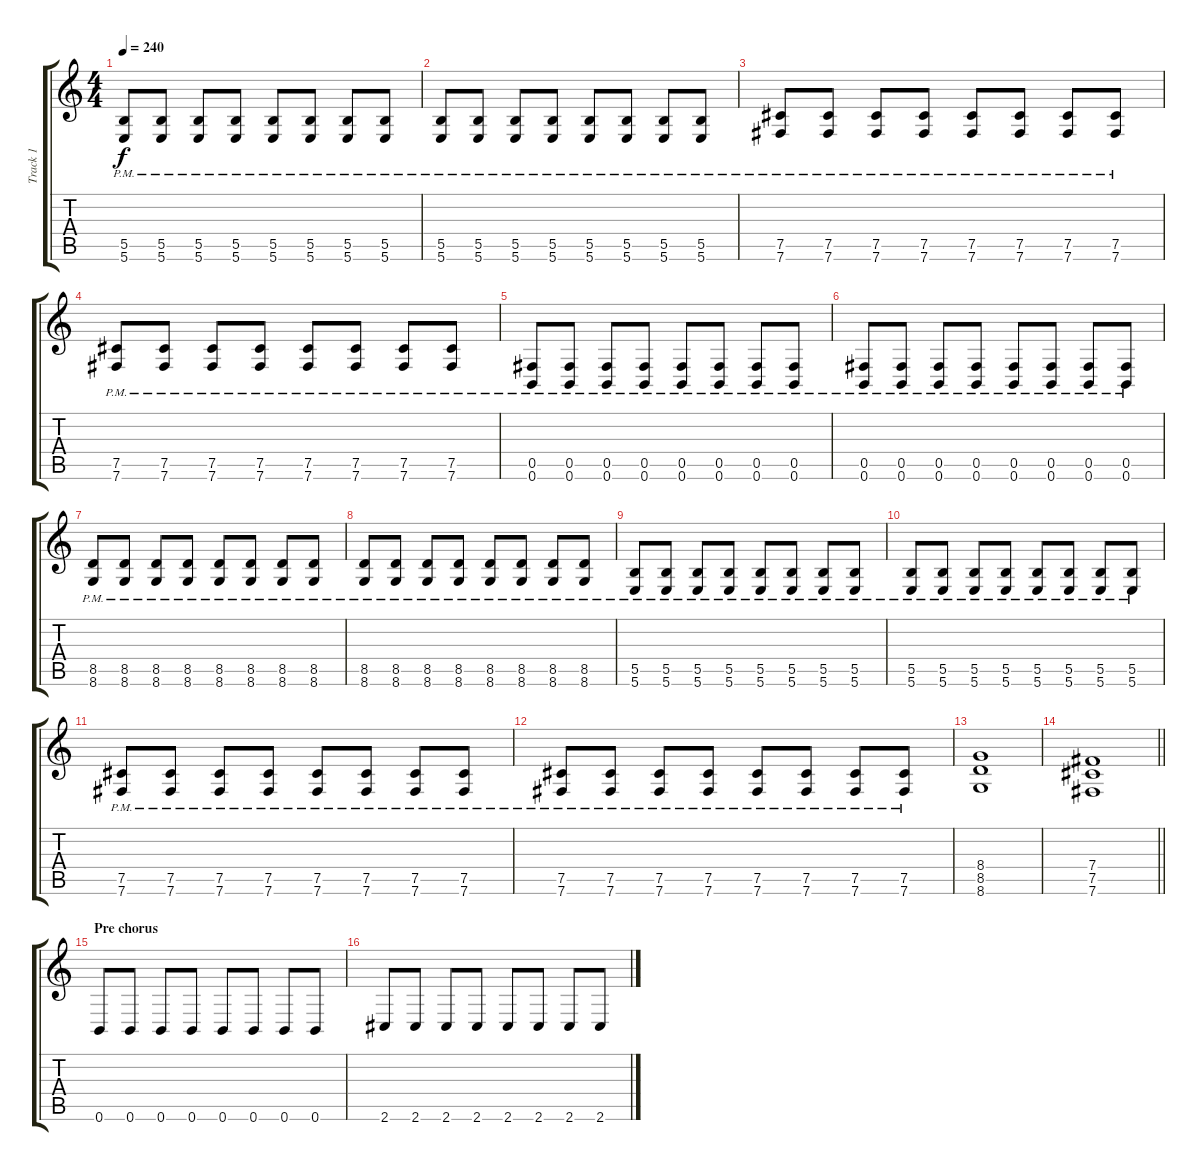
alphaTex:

\track ("Track 1" "Track 1") {instrument distortionguitar}
\staff {score tabs}
\tuning (Db4 Ab3 E3 B2 Gb2 B1) {hide}
\ts (4 4)
\tempo 240
\clef g2
\ks c
(5.5{pm} 5.6{pm}).8{dy f} (5.5{pm} 5.6{pm}).8 (5.5{pm} 5.6{pm}).8 (5.5{pm} 5.6{pm}).8 (5.5{pm} 5.6{pm}).8 (5.5{pm} 5.6{pm}).8 (5.5{pm} 5.6{pm}).8 (5.5{pm} 5.6{pm}).8 |
(5.5{pm} 5.6{pm}).8 (5.5{pm} 5.6{pm}).8 (5.5{pm} 5.6{pm}).8 (5.5{pm} 5.6{pm}).8 (5.5{pm} 5.6{pm}).8 (5.5{pm} 5.6{pm}).8 (5.5{pm} 5.6{pm}).8 (5.5{pm} 5.6{pm}).8 |
(7.5{pm} 7.6{pm}).8 (7.5{pm} 7.6{pm}).8 (7.5{pm} 7.6{pm}).8 (7.5{pm} 7.6{pm}).8 (7.5{pm} 7.6{pm}).8 (7.5{pm} 7.6{pm}).8 (7.5{pm} 7.6{pm}).8 (7.5{pm} 7.6{pm}).8 |
(7.5{pm} 7.6{pm}).8 (7.5{pm} 7.6{pm}).8 (7.5{pm} 7.6{pm}).8 (7.5{pm} 7.6{pm}).8 (7.5{pm} 7.6{pm}).8 (7.5{pm} 7.6{pm}).8 (7.5{pm} 7.6{pm}).8 (7.5{pm} 7.6{pm}).8 |
(0.5{pm} 0.6{pm}).8 (0.5{pm} 0.6{pm}).8 (0.5{pm} 0.6{pm}).8 (0.5{pm} 0.6{pm}).8 (0.5{pm} 0.6{pm}).8 (0.5{pm} 0.6{pm}).8 (0.5{pm} 0.6{pm}).8 (0.5{pm} 0.6{pm}).8 |
(0.5{pm} 0.6{pm}).8 (0.5{pm} 0.6{pm}).8 (0.5{pm} 0.6{pm}).8 (0.5{pm} 0.6{pm}).8 (0.5{pm} 0.6{pm}).8 (0.5{pm} 0.6{pm}).8 (0.5{pm} 0.6{pm}).8 (0.5{pm} 0.6{pm}).8 |
(8.5{pm} 8.6{pm}).8 (8.5{pm} 8.6{pm}).8 (8.5{pm} 8.6{pm}).8 (8.5{pm} 8.6{pm}).8 (8.5{pm} 8.6{pm}).8 (8.5{pm} 8.6{pm}).8 (8.5{pm} 8.6{pm}).8 (8.5{pm} 8.6{pm}).8 |
(8.5{pm} 8.6{pm}).8 (8.5{pm} 8.6{pm}).8 (8.5{pm} 8.6{pm}).8 (8.5{pm} 8.6{pm}).8 (8.5{pm} 8.6{pm}).8 (8.5{pm} 8.6{pm}).8 (8.5{pm} 8.6{pm}).8 (8.5{pm} 8.6{pm}).8 |
(5.5{pm} 5.6{pm}).8 (5.5{pm} 5.6{pm}).8 (5.5{pm} 5.6{pm}).8 (5.5{pm} 5.6{pm}).8 (5.5{pm} 5.6{pm}).8 (5.5{pm} 5.6{pm}).8 (5.5{pm} 5.6{pm}).8 (5.5{pm} 5.6{pm}).8 |
(5.5{pm} 5.6{pm}).8 (5.5{pm} 5.6{pm}).8 (5.5{pm} 5.6{pm}).8 (5.5{pm} 5.6{pm}).8 (5.5{pm} 5.6{pm}).8 (5.5{pm} 5.6{pm}).8 (5.5{pm} 5.6{pm}).8 (5.5{pm} 5.6{pm}).8 |
(7.5{pm} 7.6{pm}).8 (7.5{pm} 7.6{pm}).8 (7.5{pm} 7.6{pm}).8 (7.5{pm} 7.6{pm}).8 (7.5{pm} 7.6{pm}).8 (7.5{pm} 7.6{pm}).8 (7.5{pm} 7.6{pm}).8 (7.5{pm} 7.6{pm}).8 |
(7.5{pm} 7.6{pm}).8 (7.5{pm} 7.6{pm}).8 (7.5{pm} 7.6{pm}).8 (7.5{pm} 7.6{pm}).8 (7.5{pm} 7.6{pm}).8 (7.5{pm} 7.6{pm}).8 (7.5{pm} 7.6{pm}).8 (7.5{pm} 7.6{pm}).8 |
(8.4 8.5 8.6).1 |
\barLineRight lightlight
(7.4 7.5 7.6).1 |
\section ("" "Pre chorus")
0.6.8 0.6.8 0.6.8 0.6.8 0.6.8 0.6.8 0.6.8 0.6.8 |
2.6.8 2.6.8 2.6.8 2.6.8 2.6.8 2.6.8 2.6.8 2.6.8
